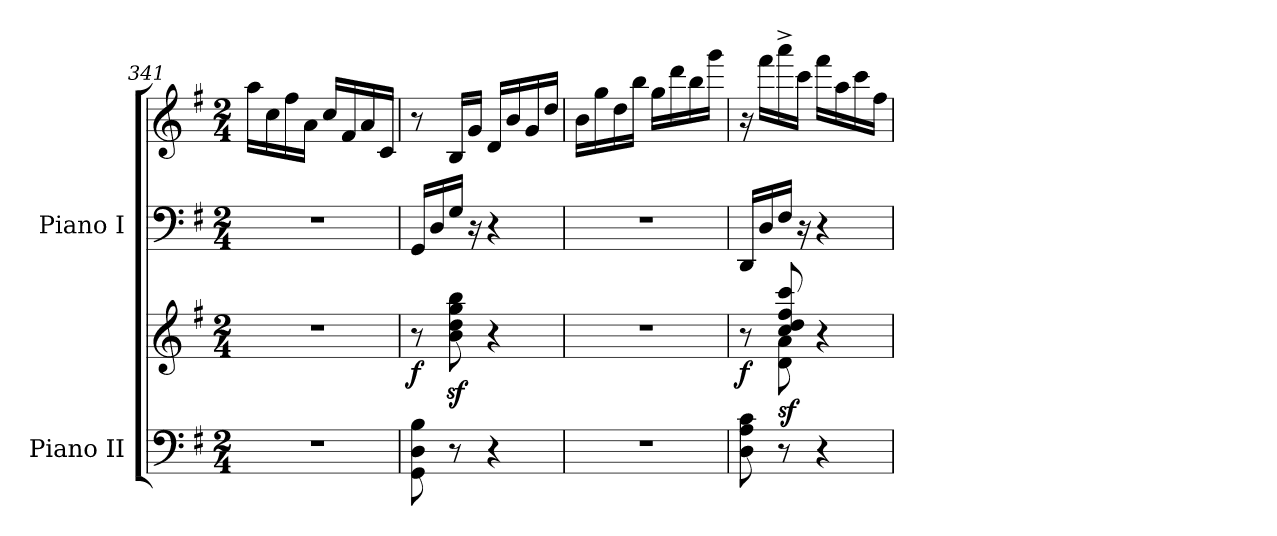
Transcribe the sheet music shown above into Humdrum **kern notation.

**kern	**kern	**dynam	**kern	**kern
*part2	*part2	*part2	*part1	*part1
*staff4	*staff3	*staff3/4	*staff2	*staff1
*I"Piano II	*	*	*I"Piano I	*
*I'Pno. II	*	*	*I'Pno. I	*
*clefF4	*clefG2	*	*clefF4	*clefG2
*k[f#]	*k[f#]	*	*k[f#]	*k[f#]
*M2/4	*M2/4	*	*M2/4	*M2/4
=341	=341	=341	=341	=341
2r	2r	.	2r	16aa\LL
.	.	.	.	16cc\
.	.	.	.	16ff#\
.	.	.	.	16a\JJ
.	.	.	.	16cc/LL
.	.	.	.	16f#/
.	.	.	.	16a/
.	.	.	.	16c/JJ
=342	=342	=342	=342	=342
!	!	!LO:DY:b	!	!
8GG!\ 8D!\ 8B!\	8r	f	16GG/LL	8r
.	.	.	16D/	.
8r	8b!\z< 8dd!\z< 8gg!\z< 8bb!\z<	.	16G/JJ	16B/LL
.	.	.	16r	16g/JJ
4r	4r	.	4r	16d/LL
.	.	.	.	16b/
.	.	.	.	16g/
.	.	.	.	16dd/JJ
!!LO:PB:g=z
=343	=343	=343	=343	=343
2r	2r	.	2r	16b\LL
.	.	.	.	16gg\
.	.	.	.	16dd\
.	.	.	.	16bb\JJ
.	.	.	.	16gg\LL
.	.	.	.	16ddd\
.	.	.	.	16bb\
.	.	.	.	16ggg\JJ
=344	=344	=344	=344	=344
*	*^	*	*	*
!	!	!	!LO:DY:b	!	!
8D!\ 8A!\ 8c!\	8r	8ryy	f	16DD/LL	16r
.	.	.	.	16D/	16fff#\LL
!	!	!	!LO:DY:b	!	!
8r	8cc!/ 8dd!/ 8ff#!/ 8ccc!/	8d!\ 8a!\	sf	16F#/JJ	16aaa^\
.	.	.	.	16r	16ccc\JJ
4r	4r	4ryy	.	4r	16fff#\LL
.	.	.	.	.	16aa\
.	.	.	.	.	16ccc\
.	.	.	.	.	16ff#\JJ
*	*v	*v	*	*	*
=	=	=	=	=
*-	*-	*-	*-	*-
